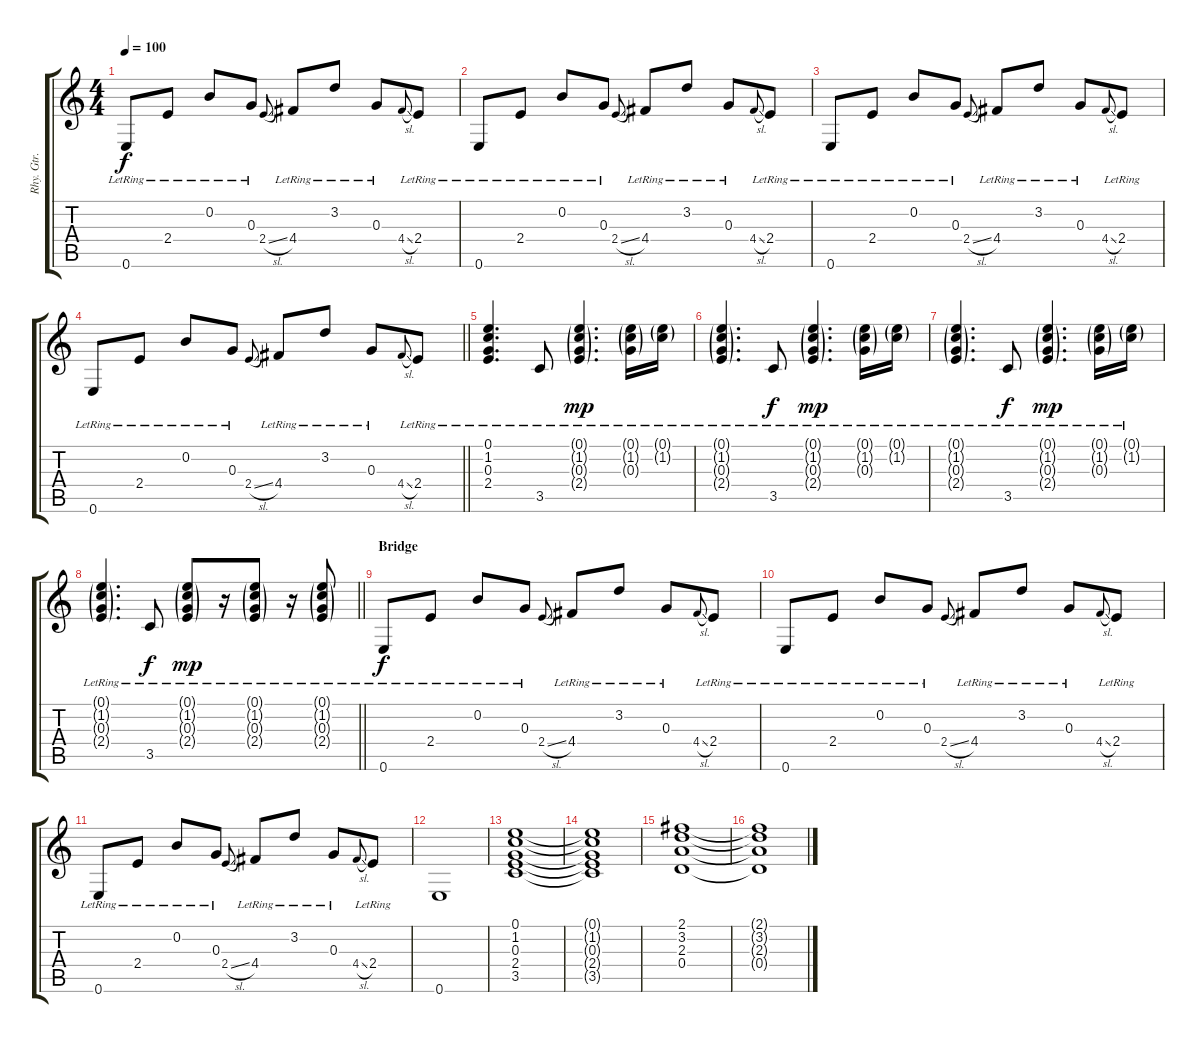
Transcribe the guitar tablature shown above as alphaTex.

\track ("Rhy. Gtr. 2" "Rhy. Gtr. ") {instrument electricguitarclean}
\staff {score tabs}
\tuning (E4 B3 G3 D3 A2 E2) {hide}
\ts (4 4)
\section ("" "")
\tempo 100
\clef g2
\ks c
0.6{lr}.8{dy f} 2.4{lr}.8 0.2{lr}.8 0.3{lr}.8 2.4{sl}.8{gr onbeat} 4.4{lr}.8 3.2{lr}.8 0.3{lr}.8 4.4{sl}.8{gr onbeat} 2.4{lr}.8 |
0.6{lr}.8 2.4{lr}.8 0.2{lr}.8 0.3{lr}.8 2.4{sl}.8{gr onbeat} 4.4{lr}.8 3.2{lr}.8 0.3{lr}.8 4.4{sl}.8{gr onbeat} 2.4{lr}.8 |
0.6{lr}.8 2.4{lr}.8 0.2{lr}.8 0.3{lr}.8 2.4{sl}.8{gr onbeat} 4.4{lr}.8 3.2{lr}.8 0.3{lr}.8 4.4{sl}.8{gr onbeat} 2.4{lr}.8 |
\barLineRight lightlight
0.6{lr}.8 2.4{lr}.8 0.2{lr}.8 0.3{lr}.8 2.4{sl}.8{gr onbeat} 4.4{lr}.8 3.2{lr}.8 0.3{lr}.8 4.4{sl}.8{gr onbeat} 2.4{lr}.8 |
\section ("" "")
(0.1{lr} 1.2{lr} 0.3{lr} 2.4{lr}).4{d} 3.5{lr}.8 (0.1{g lr} 1.2{g lr} 0.3{g lr} 2.4{g lr}).4{d dy mp} (0.1{g lr} 1.2{g lr} 0.3{g lr}).16 (0.1{g lr} 1.2{g lr}).16 |
(0.1{g lr} 1.2{g lr} 0.3{g lr} 2.4{g lr}).4{d} 3.5{lr}.8{dy f} (0.1{g lr} 1.2{g lr} 0.3{g lr} 2.4{g lr}).4{d dy mp} (0.1{g lr} 1.2{g lr} 0.3{g lr}).16 (0.1{g lr} 1.2{g lr}).16 |
(0.1{g lr} 1.2{g lr} 0.3{g lr} 2.4{g lr}).4{d} 3.5{lr}.8{dy f} (0.1{g lr} 1.2{g lr} 0.3{g lr} 2.4{g lr}).4{d dy mp} (0.1{g lr} 1.2{g lr} 0.3{g lr}).16 (0.1{g lr} 1.2{g lr}).16 |
\barLineRight lightlight
(0.1{g lr} 1.2{g lr} 0.3{g lr} 2.4{g lr}).4{d} 3.5{lr}.8{dy f} (0.1{g lr} 1.2{g lr} 0.3{g lr} 2.4{g lr}).8{dy mp} r.16 (0.1{g lr} 1.2{g lr} 0.3{g lr} 2.4{g lr}).8 r.16 (0.1{g lr} 1.2{g lr} 0.3{g lr} 2.4{g lr}).8 |
\section ("" "Bridge")
0.6{lr}.8{dy f} 2.4{lr}.8 0.2{lr}.8 0.3{lr}.8 2.4{sl}.8{gr onbeat} 4.4{lr}.8 3.2{lr}.8 0.3{lr}.8 4.4{sl}.8{gr onbeat} 2.4{lr}.8 |
0.6{lr}.8 2.4{lr}.8 0.2{lr}.8 0.3{lr}.8 2.4{sl}.8{gr onbeat} 4.4{lr}.8 3.2{lr}.8 0.3{lr}.8 4.4{sl}.8{gr onbeat} 2.4{lr}.8 |
0.6{lr}.8 2.4{lr}.8 0.2{lr}.8 0.3{lr}.8 2.4{sl}.8{gr onbeat} 4.4{lr}.8 3.2{lr}.8 0.3{lr}.8 4.4{sl}.8{gr onbeat} 2.4{lr}.8 |
0.6.1 |
(0.1 1.2 0.3 2.4 3.5).1 |
(0.1{t} 1.2{t} 0.3{t} 2.4{t} 3.5{t}).1 |
(2.1 3.2 2.3 0.4).1 |
(2.1{t} 3.2{t} 2.3{t} 0.4{t}).1
